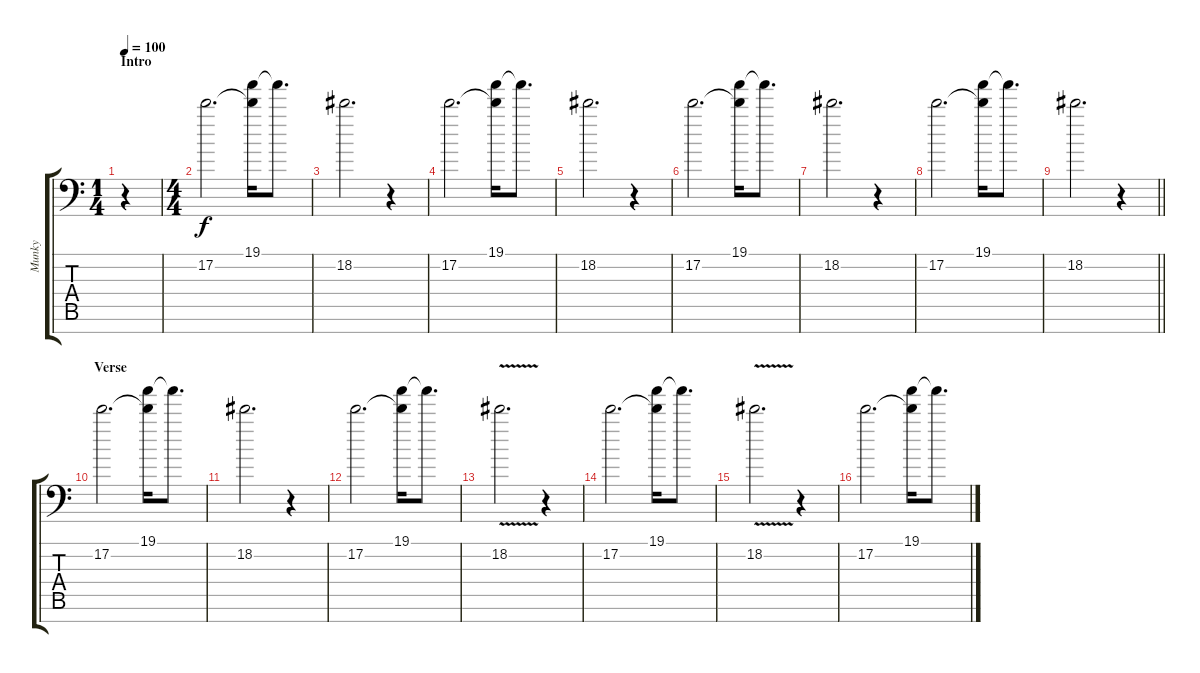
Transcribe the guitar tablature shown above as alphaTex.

\track ("Munky" "Munky") {instrument distortionguitar}
\staff {score tabs}
\tuning (D4 A3 F3 C3 G2 D2 A1) {hide}
\ts (1 4)
\section ("" "Intro")
\tempo 100
\clef f4
\ks c
r.4{dy f instrument distortionguitar} |
\ts (4 4)
17.2.2{d} (19.1 17.2{t}).16 19.1{t}.8{d} |
18.2.2{d} r.4 |
17.2.2{d} (19.1 17.2{t}).16 19.1{t}.8{d} |
18.2.2{d} r.4 |
17.2.2{d} (19.1 17.2{t}).16 19.1{t}.8{d} |
18.2.2{d} r.4 |
17.2.2{d} (19.1 17.2{t}).16 19.1{t}.8{d} |
\barLineRight lightlight
18.2.2{d} r.4 |
\section ("" "Verse")
17.2.2{d} (19.1 17.2{t}).16 19.1{t}.8{d} |
18.2.2{d} r.4 |
17.2.2{d} (19.1 17.2{t}).16 19.1{t}.8{d} |
18.2{v}.2{d} r.4 |
17.2.2{d} (19.1 17.2{t}).16 19.1{t}.8{d} |
18.2{v}.2{d} r.4 |
17.2.2{d} (19.1 17.2{t}).16 19.1{t}.8{d}
